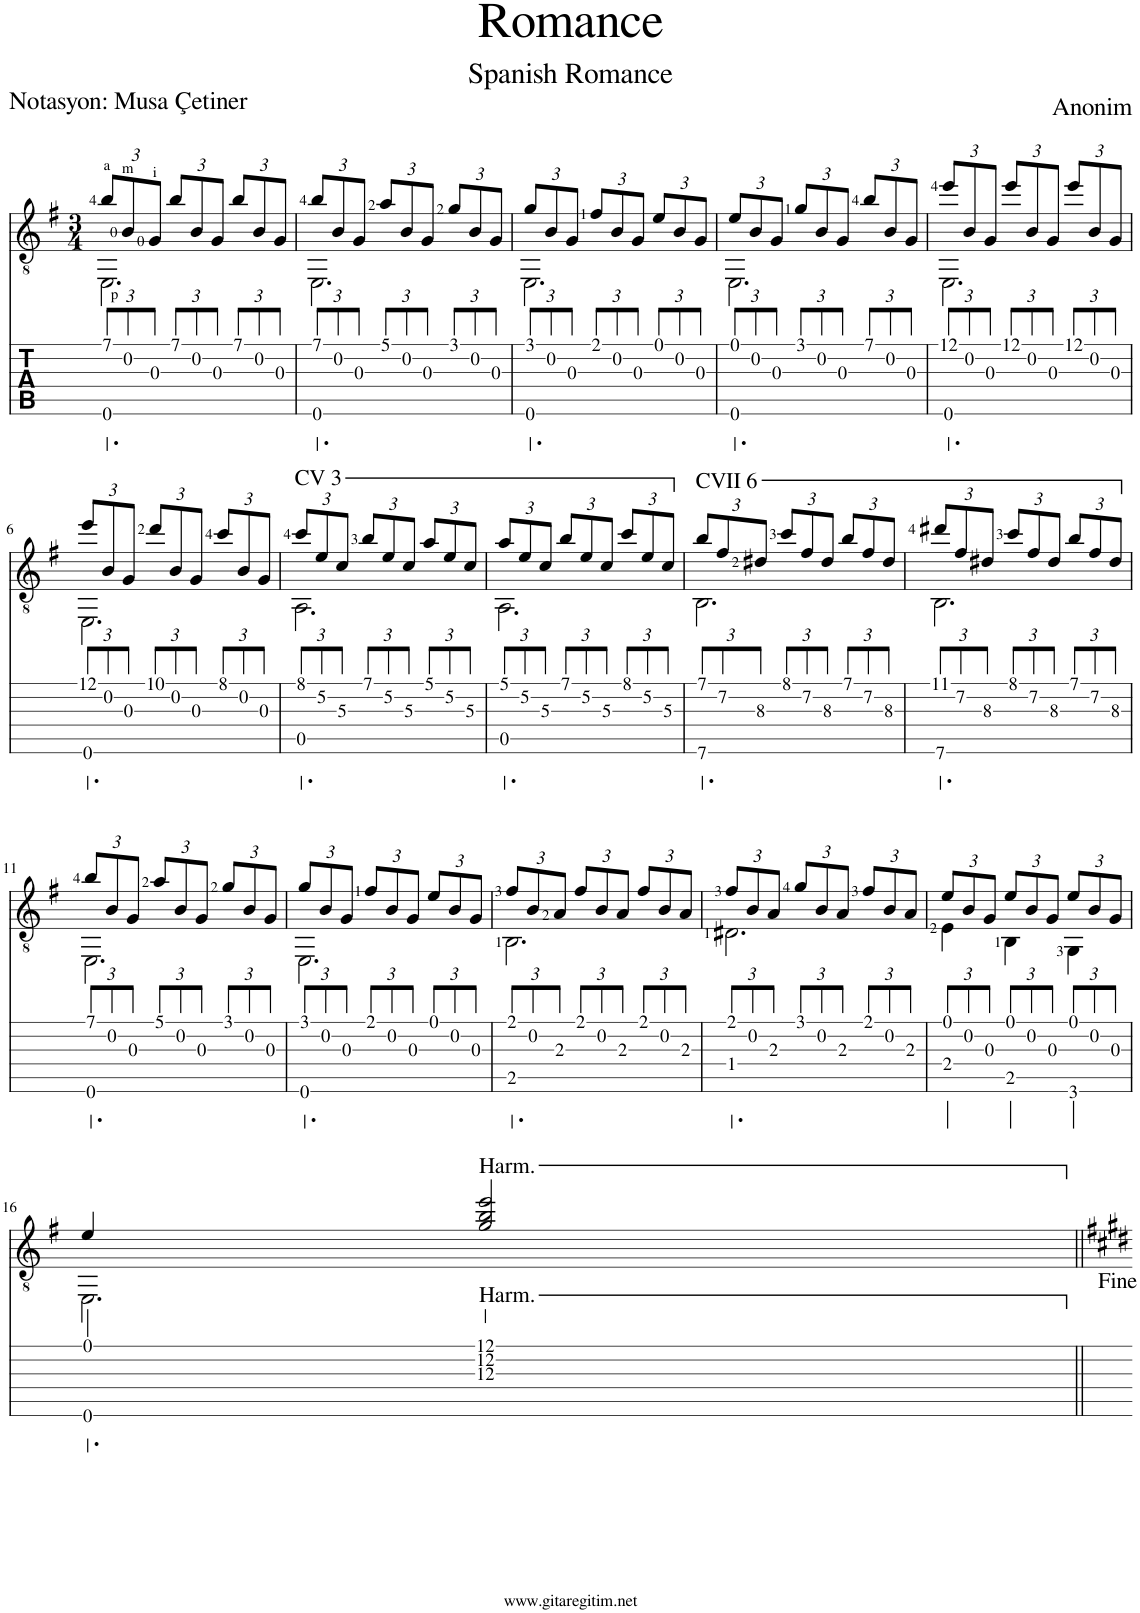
**kern	**kern
*part1	*part1
*staff2	*staff1
*I"Guitar	*
*I'Guit.	*
*stria6	*
*	*clefGv2
*k[f#]	*k[f#]
*M3/4	*M3/4
*Xbrackettup	*Xbrackettup
=1	=1
*^	*^
12b/L	2.EE\	12b/L	2.EE\
12B/	.	12B/	.
12G/J	.	12G/J	.
12b/L	.	12b/L	.
12B/	.	12B/	.
12G/J	.	12G/J	.
12b/L	.	12b/L	.
12B/	.	12B/	.
12G/J	.	12G/J	.
=2	=2	=2	=2
12b/L	2.EE\	12b/L	2.EE\
12B/	.	12B/	.
12G/J	.	12G/J	.
12a/L	.	12a/L	.
12B/	.	12B/	.
12G/J	.	12G/J	.
12g/L	.	12g/L	.
12B/	.	12B/	.
12G/J	.	12G/J	.
=3	=3	=3	=3
12g/L	2.EE\	12g/L	2.EE\
12B/	.	12B/	.
12G/J	.	12G/J	.
12f#/L	.	12f#/L	.
12B/	.	12B/	.
12G/J	.	12G/J	.
12e/L	.	12e/L	.
12B/	.	12B/	.
12G/J	.	12G/J	.
=4	=4	=4	=4
12e/L	2.EE\	12e/L	2.EE\
12B/	.	12B/	.
12G/J	.	12G/J	.
12g/L	.	12g/L	.
12B/	.	12B/	.
12G/J	.	12G/J	.
12b/L	.	12b/L	.
12B/	.	12B/	.
12G/J	.	12G/J	.
=5	=5	=5	=5
12ee/L	2.EE\	12ee/L	2.EE\
12B/	.	12B/	.
12G/J	.	12G/J	.
12ee/L	.	12ee/L	.
12B/	.	12B/	.
12G/J	.	12G/J	.
12ee/L	.	12ee/L	.
12B/	.	12B/	.
12G/J	.	12G/J	.
!!LO:LB:g=z	!!
=6	=6	=6	=6
12ee/L	2.EE\	12ee/L	2.EE\
12B/	.	12B/	.
12G/J	.	12G/J	.
12dd/L	.	12dd/L	.
12B/	.	12B/	.
12G/J	.	12G/J	.
12cc/L	.	12cc/L	.
12B/	.	12B/	.
12G/J	.	12G/J	.
=7	=7	=7	=7
!	!	!LO:TX:a:t=CV 3	!
12cc/L	2.AA\	12cc/L	2.AA\
12e/	.	12e/	.
12c/J	.	12c/J	.
12b/L	.	12b/L	.
12e/	.	12e/	.
12c/J	.	12c/J	.
12a/L	.	12a/L	.
12e/	.	12e/	.
12c/J	.	12c/J	.
=8	=8	=8	=8
12a/L	2.AA\	12a/L	2.AA\
12e/	.	12e/	.
12c/J	.	12c/J	.
12b/L	.	12b/L	.
12e/	.	12e/	.
12c/J	.	12c/J	.
12cc/L	.	12cc/L	.
12e/	.	12e/	.
12c/J	.	12c/J	.
=9	=9	=9	=9
!	!	!LO:TX:a:t=CVII 6	!
12b/L	2.BB\	12b/L	2.BB\
12f#/	.	12f#/	.
12d#/J	.	12d#X/J	.
12cc/L	.	12cc/L	.
12f#/	.	12f#/	.
12d#/J	.	12d#/J	.
12b/L	.	12b/L	.
12f#/	.	12f#/	.
12d#/J	.	12d#/J	.
=10	=10	=10	=10
12dd#/L	2.BB\	12dd#X/L	2.BB\
12f#/	.	12f#/	.
12d#X/J	.	12d#X/J	.
12cc/L	.	12cc/L	.
12f#/	.	12f#/	.
12d#/J	.	12d#/J	.
12b/L	.	12b/L	.
12f#/	.	12f#/	.
12d#/J	.	12d#/J	.
!!LO:LB:g=z	!!
=11	=11	=11	=11
12b/L	2.EE\	12b/L	2.EE\
12B/	.	12B/	.
12G/J	.	12G/J	.
12a/L	.	12a/L	.
12B/	.	12B/	.
12G/J	.	12G/J	.
12g/L	.	12g/L	.
12B/	.	12B/	.
12G/J	.	12G/J	.
=12	=12	=12	=12
12g/L	2.EE\	12g/L	2.EE\
12B/	.	12B/	.
12G/J	.	12G/J	.
12f#/L	.	12f#/L	.
12B/	.	12B/	.
12G/J	.	12G/J	.
12e/L	.	12e/L	.
12B/	.	12B/	.
12G/J	.	12G/J	.
=13	=13	=13	=13
12f#/L	2.BB\	12f#/L	2.BB\
12B/	.	12B/	.
12A/J	.	12A/J	.
12f#/L	.	12f#/L	.
12B/	.	12B/	.
12A/J	.	12A/J	.
12f#/L	.	12f#/L	.
12B/	.	12B/	.
12A/J	.	12A/J	.
=14	=14	=14	=14
12f#/L	2.D#\	12f#/L	2.D#X\
12B/	.	12B/	.
12A/J	.	12A/J	.
12g/L	.	12g/L	.
12B/	.	12B/	.
12A/J	.	12A/J	.
12f#/L	.	12f#/L	.
12B/	.	12B/	.
12A/J	.	12A/J	.
=15	=15	=15	=15
12e/L	4E\	12e/L	4E\
12B/	.	12B/	.
12G/J	.	12G/J	.
12e/L	4BB\	12e/L	4BB\
12B/	.	12B/	.
12G/J	.	12G/J	.
12e/L	4GG\	12e/L	4GG\
12B/	.	12B/	.
12G/J	.	12G/J	.
!!LO:LB:g=z	!!
=16	=16	=16	=16
4e/	2.EE\	4e/	2.EE\
!	!	!LO:TX:a:t=Harm.	!
!LO:TX:a:t=Harm.	!	!	!
2g/ 2b/ 2ee/	.	2g/ 2b/ 2ee/	.
*v	*v	*	*
*	*v	*v
=||	=||
*-	*-
